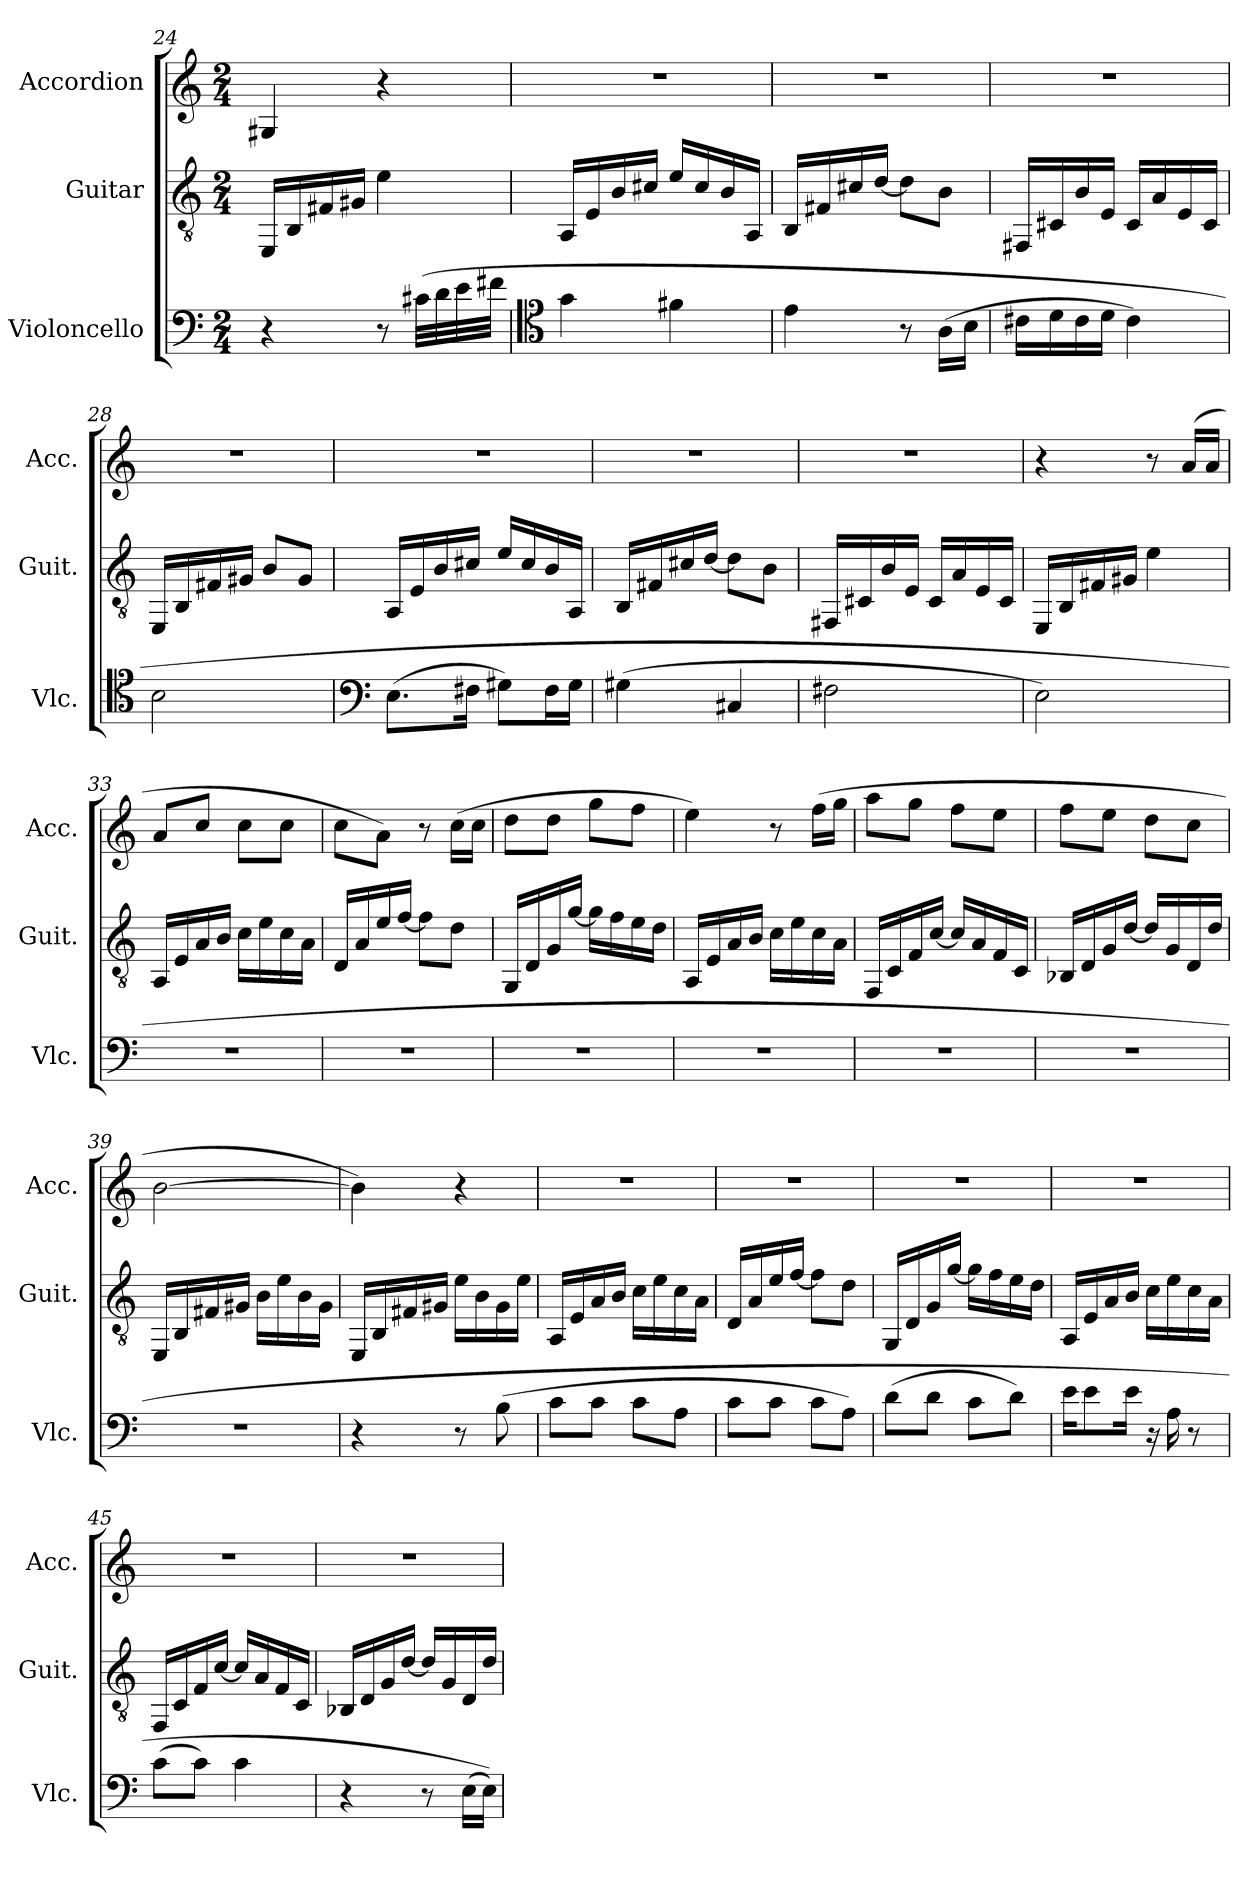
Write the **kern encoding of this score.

**kern	**kern	**kern
*part3	*part2	*part1
*staff3	*staff2	*staff1
*I"Violoncello	*I"Guitar	*I"Accordion
*I'Vlc.	*I'Guit.	*I'Acc.
*clefF4	*clefGv2	*clefG2
*k[]	*k[]	*k[]
*M2/4	*M2/4	*M2/4
=24	=24	=24
4r	16EE/LL	4G#X/
.	16BB/	.
.	16F#X/	.
.	16G#X/JJ	.
8r	4e\	4r
(32c#X\LLL	.	.
32d\	.	.
32e\	.	.
32f#X\JJJ	.	.
=25	=25	=25
*clefC4	*	*
4g\	(16AA/LL	2r
.	16E/	.
.	16B/	.
.	16c#X/JJ	.
4f#X\	16e/LL	.
.	16c#/	.
.	16B/	.
.	16AA/JJ	.
!!LO:LB:g=z
=26	=26	=26
4e\	16BB/LL	2r
.	16F#X/	.
.	16c#X/	.
.	[16d/JJ	.
8r	8d\L]	.
(16A\LL	8B\J	.
16B\JJ	.	.
=27	=27	=27
16c#X\LL	16FF#X/LL	2r
16d\	16C#X/	.
16c#\	16B/	.
16d\JJ	16E/JJ	.
4c#\)	16C#/LL	.
.	16A/	.
.	16E/	.
.	16C#/JJ	.
=28	=28	=28
2B\	16EE/LL	2r
.	16BB/	.
.	16F#X/	.
.	16G#X/JJ	.
.	8B/L	.
.	8G#/J	.
=29	=29	=29
*clefF4	*	*
(8.E\L	16AA/LL	2r
.	16E/	.
.	16B/	.
16F#X\Jk	16c#X/JJ	.
8G#X\L)	16e/LL	.
.	16c#/	.
16F#\L	16B/	.
16G#\JJ	16AA/JJ	.
!!LO:PB:g=z
=30	=30	=30
(4G#X\	16BB/LL	2r
.	16F#X/	.
.	16c#X/	.
.	[16d/JJ	.
4C#X/	8d\L]	.
.	8B\J	.
=31	=31	=31
2F#X\	16FF#X/LL	2r
.	16C#X/	.
.	16B/	.
.	16E/JJ	.
.	16C#/LL	.
.	16A/	.
.	16E/	.
.	16C#/JJ	.
=32	=32	=32
2E\)	16EE/LL	4r
.	16BB/	.
.	16F#X/	.
.	16G#X/JJ	.
.	4e\	8r
.	.	(16a/LL
.	.	16a/JJ
=33	=33	=33
2r	16AA/LL	8a/L
.	16E/	.
.	16A/	8cc/J
.	16B/JJ	.
.	16c\LL	8cc\L
.	16e\	.
.	16c\	8cc\J
.	16A\JJ	.
!!LO:LB:g=z
=34	=34	=34
2r	16D/LL	8cc\L
.	16A/	.
.	16e/	8a\J)
.	[16f/JJ	.
.	8f\L]	8r
.	8d\J	(16cc\LL
.	.	16cc\JJ
=35	=35	=35
2r	16GG/LL	8dd\L
.	16D/	.
.	16G/	8dd\J
.	[16g/JJ	.
.	16g\LL]	8gg\L
.	16f\	.
.	16e\	8ff\J
.	16d\JJ	.
=36	=36	=36
2r	16AA/LL	4ee\)
.	16E/	.
.	16A/	.
.	16B/JJ	.
.	16c\LL	8r
.	16e\	.
.	16c\	(16ff\LL
.	16A\JJ	16gg\JJ
=37	=37	=37
2r	16FF/LL	8aa\L
.	16C/	.
.	16F/	8gg\J
.	[16c/JJ	.
.	16c/LL]	8ff\L
.	16A/	.
.	16F/	8ee\J
.	16C/JJ	.
=38	=38	=38
2r	16BB-X/LL	8ff\L
.	16D/	.
.	16G/	8ee\J
.	[16d/JJ	.
.	16d/LL]	8dd\L
.	16G/	.
.	16D/	8cc\J
.	16d/JJ	.
!!LO:LB:g=z
=39	=39	=39
2r	16EE/LL	[2b\
.	16BB/	.
.	16F#X/	.
.	16G#X/JJ	.
.	16B\LL	.
.	16e\	.
.	16B\	.
.	16G#\JJ	.
=40	=40	=40
4r	16EE/LL	4b\])
.	16BB/	.
.	16F#X/	.
.	16G#X/JJ	.
8r	16e\LL	4r
.	16B\	.
(8B\	16G#\	.
.	16e\JJ	.
=41	=41	=41
8c\L	16AA/LL	2r
.	16E/	.
8c\J	16A/	.
.	16B/JJ	.
8c\L	16c\LL	.
.	16e\	.
8A\J	16c\	.
.	16A\JJ	.
=42	=42	=42
8c\L	16D/LL	2r
.	16A/	.
8c\J	16e/	.
.	[16f/JJ	.
8c\L	8f\L]	.
8A\J)	8d\J	.
!!LO:LB:g=z
=43	=43	=43
(8d\L	16GG/LL	2r
.	16D/	.
8d\J	16G/	.
.	[16g/JJ	.
8c\L	16g\LL]	.
.	16f\	.
8d\J)	16e\	.
.	16d\JJ	.
=44	=44	=44
16e\KL	16AA/LL	2r
8e\	16E/	.
.	16A/	.
16e\Jk	16B/JJ	.
16r	16c\LL	.
16A\	16e\	.
8r	16c\	.
.	16A\JJ	.
=45	=45	=45
(8c\L	16FF/LL	2r
.	16C/	.
8c\J)	16F/	.
.	[16c/JJ	.
4c\	16c/LL]	.
.	16A/	.
.	16F/	.
.	16C/JJ	.
=46	=46	=46
4r	16BB-X/LL	2r
.	16D/	.
.	16G/	.
.	[16d/JJ	.
8r	16d/LL]	.
.	16G/	.
(16E\LL	16D/	.
16E\JJ))	16d/JJ	.
=	=	=
*-	*-	*-
